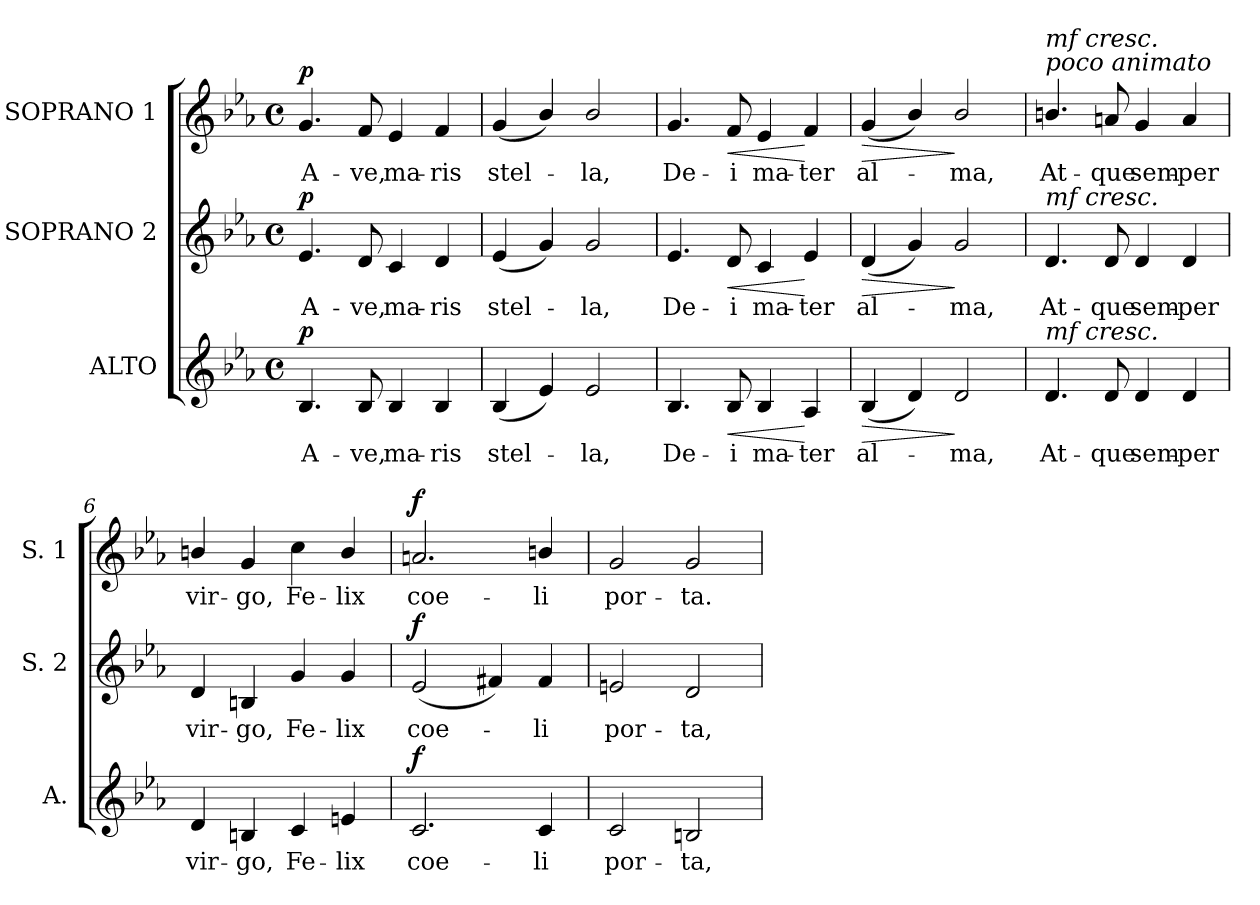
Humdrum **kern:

**kern	**text	**dynam	**kern	**text	**dynam	**kern	**text	**dynam
*part3	*part3	*part3	*part2	*part2	*part2	*part1	*part1	*part1
*staff3	*staff3	*staff3	*staff2	*staff2	*staff2	*staff1	*staff1	*staff1
*I"ALTO	*	*	*I"SOPRANO 2	*	*	*I"SOPRANO 1	*	*
*I'A.	*	*	*I'S. 2	*	*	*I'S. 1	*	*
!!LO:PB:g=z
*clefG2	*	*	*clefG2	*	*	*clefG2	*	*
*k[b-e-a-]	*	*	*k[b-e-a-]	*	*	*k[b-e-a-]	*	*
*E-:	*	*	*E-:	*	*	*E-:	*	*
*M4/4	*	*	*M4/4	*	*	*M4/4	*	*
*met(c)	*	*	*met(c)	*	*	*met(c)	*	*
*MM100	*	*	*MM100	*	*	*MM100	*	*
=1	=1	=1	=1	=1	=1	=1	=1	=1
!	!LO:LY:b:color=#000000	!	!	!	!	!	!	!
!	!	!	!	!LO:LY:b:color=#000000	!	!	!	!
!	!	!	!	!	!	!	!LO:LY:b:color=#000000	!
4.B-i/	A-	p	4.e-i/	A-	p	4.gi/	A-	p
!	!LO:LY:b:color=#000000	!	!	!	!	!	!	!
!	!	!	!	!LO:LY:b:color=#000000	!	!	!	!
!	!	!	!	!	!	!	!LO:LY:b:color=#000000	!
8B-i/	-ve,	.	8di/	-ve,	.	8fi/	-ve,	.
!	!LO:LY:b:color=#000000	!	!	!	!	!	!	!
!	!	!	!	!LO:LY:b:color=#000000	!	!	!	!
!	!	!	!	!	!	!	!LO:LY:b:color=#000000	!
4B-i/	ma-	.	4ci/	ma-	.	4e-i/	ma-	.
!	!LO:LY:b:color=#000000	!	!	!	!	!	!	!
!	!	!	!	!LO:LY:b:color=#000000	!	!	!	!
!	!	!	!	!	!	!	!LO:LY:b:color=#000000	!
4B-i/	-ris	.	4di/	-ris	.	4fi/	-ris	.
=2	=2	=2	=2	=2	=2	=2	=2	=2
!	!LO:LY:b:color=#000000	!	!	!	!	!	!	!
!	!	!	!	!LO:LY:b:color=#000000	!	!	!	!
!	!	!	!	!	!	!	!LO:LY:b:color=#000000	!
(4B-i/	stel-	.	(4e-i/	stel-	.	(4gi/	stel-	.
4e-i/)	.	.	4gi/)	.	.	4b-i/)	.	.
!	!LO:LY:b:color=#000000	!	!	!	!	!	!	!
!	!	!	!	!LO:LY:b:color=#000000	!	!	!	!
!	!	!	!	!	!	!	!LO:LY:b:color=#000000	!
2e-i/	-la,	.	2gi/	-la,	.	2b-i/	-la,	.
=3	=3	=3	=3	=3	=3	=3	=3	=3
!	!LO:LY:b:color=#000000	!	!	!	!	!	!	!
!	!	!	!	!LO:LY:b:color=#000000	!	!	!	!
!	!	!	!	!	!	!	!LO:LY:b:color=#000000	!
4.B-i/	De-	.	4.e-i/	De-	.	4.gi/	De-	.
!	!LO:LY:b:color=#000000	!LO:HP:b	!	!	!	!	!	!
!	!	!	!	!LO:LY:b:color=#000000	!LO:HP:b	!	!	!
!	!	!	!	!	!	!	!LO:LY:b:color=#000000	!LO:HP:b
8B-i/	-i	<	8di/	-i	<	8fi/	-i	<
!	!LO:LY:b:color=#000000	!	!	!	!	!	!	!
!	!	!	!	!LO:LY:b:color=#000000	!	!	!	!
!	!	!	!	!	!	!	!LO:LY:b:color=#000000	!
4B-i/	ma-	.	4ci/	ma-	.	4e-i/	ma-	.
!	!LO:LY:b:color=#000000	!	!	!	!	!	!	!
!	!	!	!	!LO:LY:b:color=#000000	!	!	!	!
!	!	!	!	!	!	!	!LO:LY:b:color=#000000	!
4A-i/	-ter	[	4e-i/	-ter	[	4fi/	-ter	[
=4	=4	=4	=4	=4	=4	=4	=4	=4
!	!LO:LY:b:color=#000000	!LO:HP:b	!	!	!	!	!	!
!	!	!	!	!LO:LY:b:color=#000000	!LO:HP:b	!	!	!
!	!	!	!	!	!	!	!LO:LY:b:color=#000000	!LO:HP:b
(4B-i/	al-	>	(4di/	al-	>	(4gi/	al-	>
4di/)	.	.	4gi/)	.	.	4b-i/)	.	.
!	!LO:LY:b:color=#000000	!	!	!	!	!	!	!
!	!	!	!	!LO:LY:b:color=#000000	!	!	!	!
!	!	!	!	!	!	!	!LO:LY:b:color=#000000	!
2di/	-ma,	]	2gi/	-ma,	]	2b-i/	-ma,	]
!!LO:LB:g=z
=5	=5	=5	=5	=5	=5	=5	=5	=5
!	!LO:LY:b:color=#000000	!	!	!	!	!	!	!
!	!	!	!	!LO:LY:b:color=#000000	!	!	!	!
!	!	!	!	!	!	!LO:TX:a:i:t=poco animato	!	!
!	!	!	!	!	!	!LO:TX:a:i:t=mf cresc.	!	!
!	!	!	!LO:TX:a:i:t=mf cresc.	!	!	!	!	!
!LO:TX:a:i:t=mf cresc.	!	!	!	!	!	!	!	!
!	!	!	!	!	!	!	!LO:LY:b:color=#000000	!
4.di/	At-	.	4.di/	At-	.	4.bni/	At-	.
!	!LO:LY:b:color=#000000	!	!	!	!	!	!	!
!	!	!	!	!LO:LY:b:color=#000000	!	!	!	!
!	!	!	!	!	!	!	!LO:LY:b:color=#000000	!
8di/	-que	.	8di/	-que	.	8ani/	-que	.
!	!LO:LY:b:color=#000000	!	!	!	!	!	!	!
!	!	!	!	!LO:LY:b:color=#000000	!	!	!	!
!	!	!	!	!	!	!	!LO:LY:b:color=#000000	!
4di/	sem-	.	4di/	sem-	.	4gi/	sem-	.
!	!LO:LY:b:color=#000000	!	!	!	!	!	!	!
!	!	!	!	!LO:LY:b:color=#000000	!	!	!	!
!	!	!	!	!	!	!	!LO:LY:b:color=#000000	!
4di/	-per	.	4di/	-per	.	4ai/	-per	.
=6	=6	=6	=6	=6	=6	=6	=6	=6
!	!LO:LY:b:color=#000000	!	!	!	!	!	!	!
!	!	!	!	!LO:LY:b:color=#000000	!	!	!	!
!	!	!	!	!	!	!	!LO:LY:b:color=#000000	!
4di/	vir-	.	4di/	vir-	.	4bni/	vir-	.
!	!LO:LY:b:color=#000000	!	!	!	!	!	!	!
!	!	!	!	!LO:LY:b:color=#000000	!	!	!	!
!	!	!	!	!	!	!	!LO:LY:b:color=#000000	!
4Bni/	-go,	.	4Bni/	-go,	.	4gi/	-go,	.
!	!LO:LY:b:color=#000000	!	!	!	!	!	!	!
!	!	!	!	!LO:LY:b:color=#000000	!	!	!	!
!	!	!	!	!	!	!	!LO:LY:b:color=#000000	!
4ci/	Fe-	.	4gi/	Fe-	.	4cci\	Fe-	.
!	!LO:LY:b:color=#000000	!	!	!	!	!	!	!
!	!	!	!	!LO:LY:b:color=#000000	!	!	!	!
!	!	!	!	!	!	!	!LO:LY:b:color=#000000	!
4eni/	-lix	.	4gi/	-lix	.	4bi/	-lix	.
=7	=7	=7	=7	=7	=7	=7	=7	=7
!	!LO:LY:b:color=#000000	!	!	!	!	!	!	!
!	!	!	!	!LO:LY:b:color=#000000	!	!	!	!
!	!	!	!	!	!	!	!LO:LY:b:color=#000000	!
2.ci/	coe-	f	(2e-i/	coe-	f	2.ani/	coe-	f
.	.	.	4f#Xi/)	.	.	.	.	.
!	!LO:LY:b:color=#000000	!	!	!	!	!	!	!
!	!	!	!	!LO:LY:b:color=#000000	!	!	!	!
!	!	!	!	!	!	!	!LO:LY:b:color=#000000	!
4ci/	-li	.	4f#i/	-li	.	4bni/	-li	.
=8	=8	=8	=8	=8	=8	=8	=8	=8
!	!LO:LY:b:color=#000000	!	!	!	!	!	!	!
!	!	!	!	!LO:LY:b:color=#000000	!	!	!	!
!	!	!	!	!	!	!	!LO:LY:b:color=#000000	!
2ci/	por-	.	2eni/	por-	.	2gi/	por-	.
!	!LO:LY:b:color=#000000	!	!	!	!	!	!	!
!	!	!	!	!LO:LY:b:color=#000000	!	!	!	!
!	!	!	!	!	!	!	!LO:LY:b:color=#000000	!
2Bni/	-ta,	.	2di/	-ta,	.	2gi/	-ta.	.
=	=	=	=	=	=	=	=	=
*-	*-	*-	*-	*-	*-	*-	*-	*-
